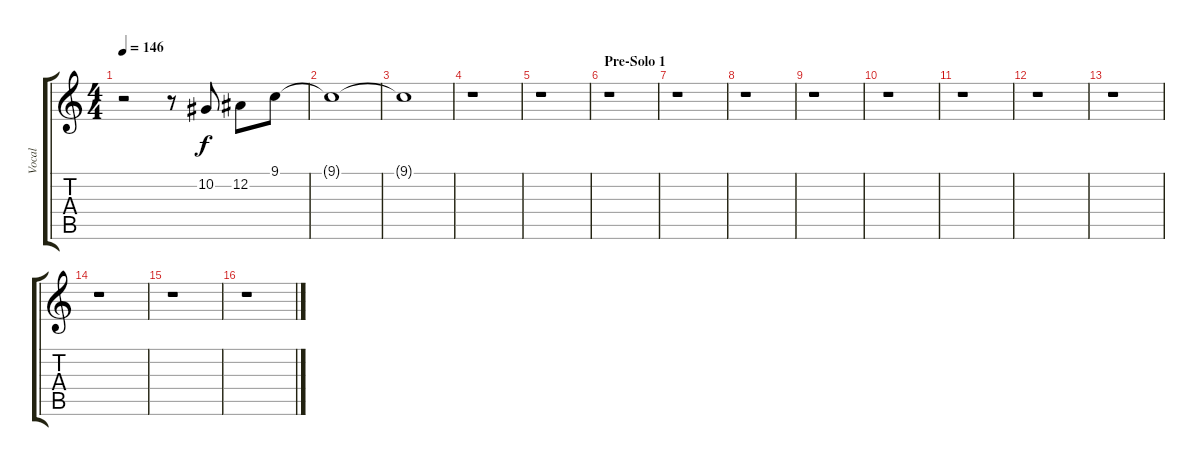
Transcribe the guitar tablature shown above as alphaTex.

\track ("Vocal" "Vocal") {instrument viola}
\staff {score tabs}
\tuning (Eb4 Bb3 Gb3 Db3 Ab2 Eb2) {hide}
\ts (4 4)
\tempo 146
\clef g2
\ks c
r.2{dy f} r.8 10.2.8 12.2.8 9.1.8 |
9.1{t}.1 |
9.1{t}.1 |
r.1 |
r.1 |
\section ("" "Pre-Solo 1")
r.1 |
r.1 |
r.1 |
r.1 |
r.1 |
r.1 |
r.1 |
r.1 |
r.1 |
r.1 |
r.1
